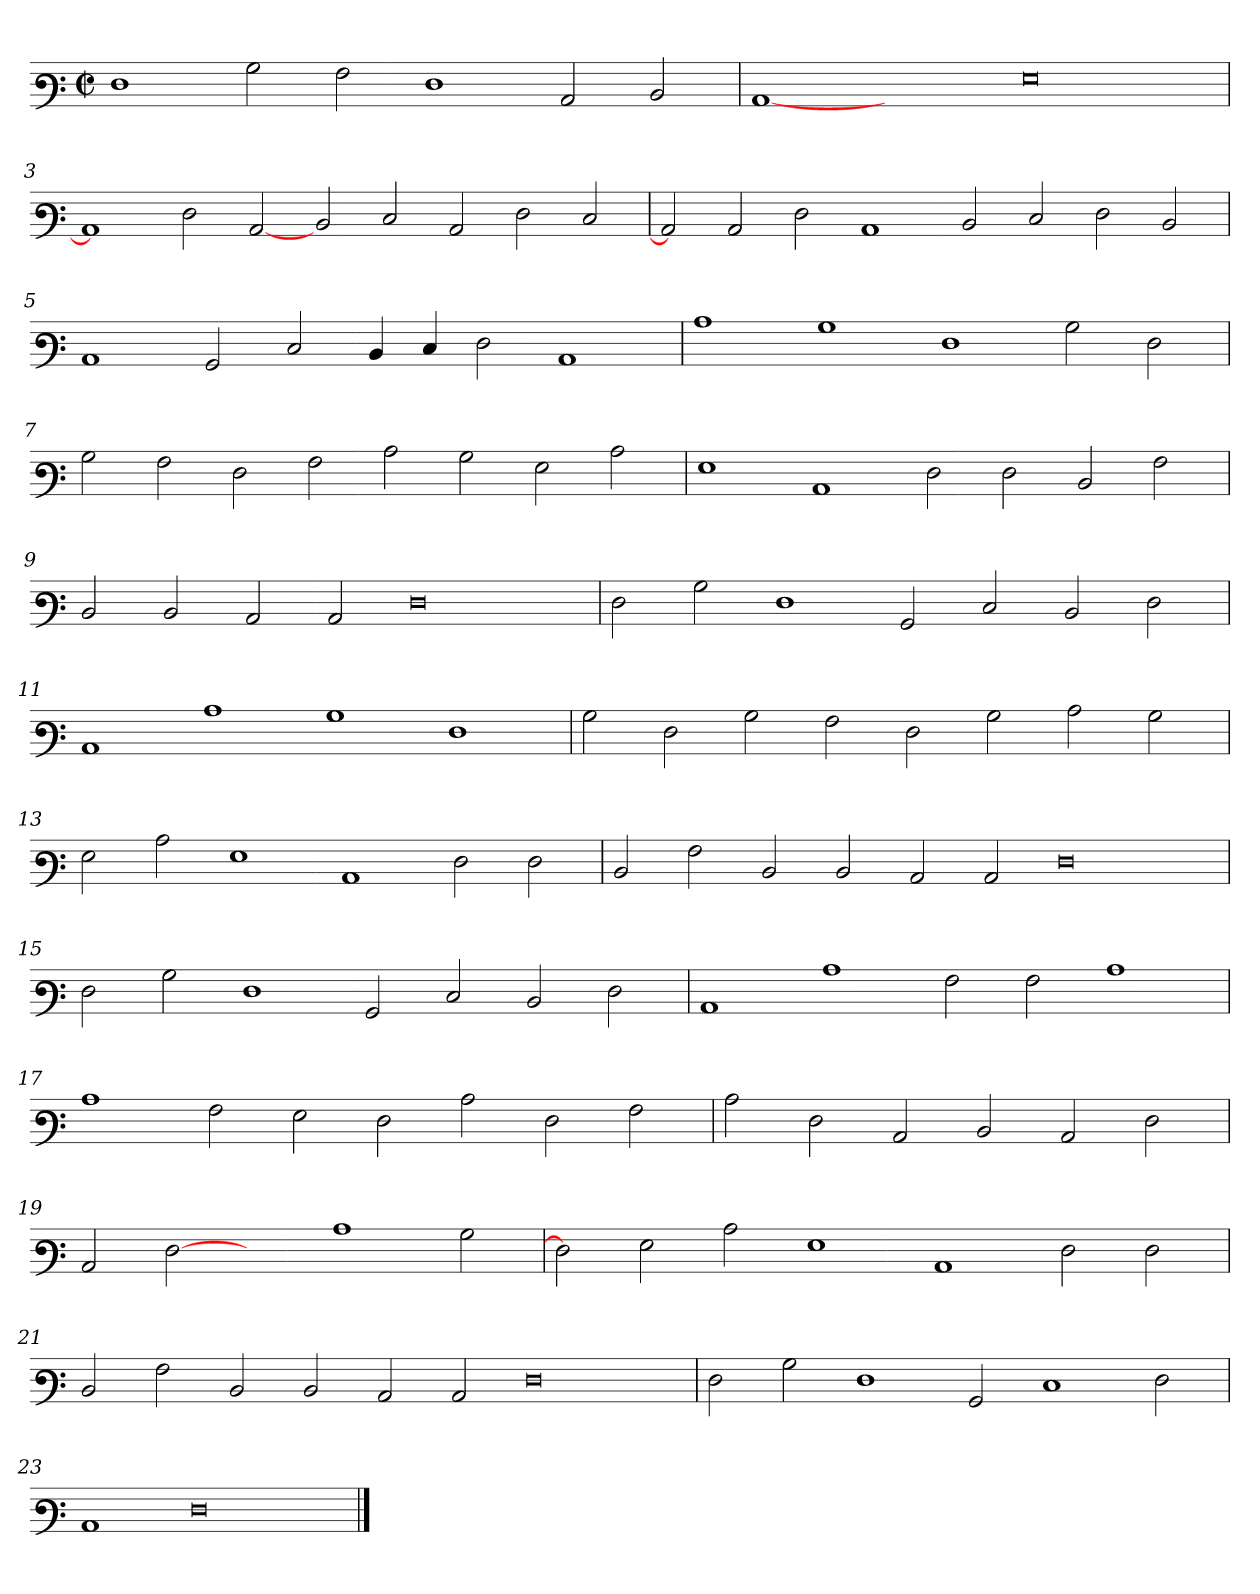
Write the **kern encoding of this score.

**kern
*part1
*staff1
*clefF3
*k[]
*M2/2
*met(c|)
=1
1F
2B\
2A\
1F
2C/
2D/
=2
[1C
1ryy
0G
=3
1C]
2F\
[2C
2D/
2E/
2C/
2F\
2E/
=4
2C]
2C/
2F\
1C
2D/
2E/
2F\
2D/
=5
1C
2BB/
2E/
4D/
4E/
2F\
1C
=6
1c
1B
1F
2B\
2F\
=7
2B\
2A\
2F\
2A\
2c\
2B\
2G\
2c\
=8
1G
1C
2F\
2F\
2D/
2A\
=9
2D/
2D/
2C/
2C/
0F
=10
2F\
2B\
1F
2BB/
2E/
2D/
2F\
=11
1C
1c
1B
1F
=12
2B\
2F\
2B\
2A\
2F\
2B\
2c\
2B\
=13
2G\
2c\
1G
1C
2F\
2F\
=14
2D/
2A\
2D/
2D/
2C/
2C/
0F
=15
2F\
2B\
1F
2BB/
2E/
2D/
2F\
=16
1C
1c
2A\
2A\
1c
=17
1c
2A\
2G\
2F\
2c\
2F\
2A\
=18
2c\
2F\
2C/
2D/
2C/
2F\
=19
2C/
[2F
2ryy
1c
2B\
=20
2F]
2G\
2c\
1G
1C
2F\
2F\
=21
2D/
2A\
2D/
2D/
2C/
2C/
0F
=22
2F\
2B\
1F
2BB/
1E
2F\
=23
1C
0F
==
*-
